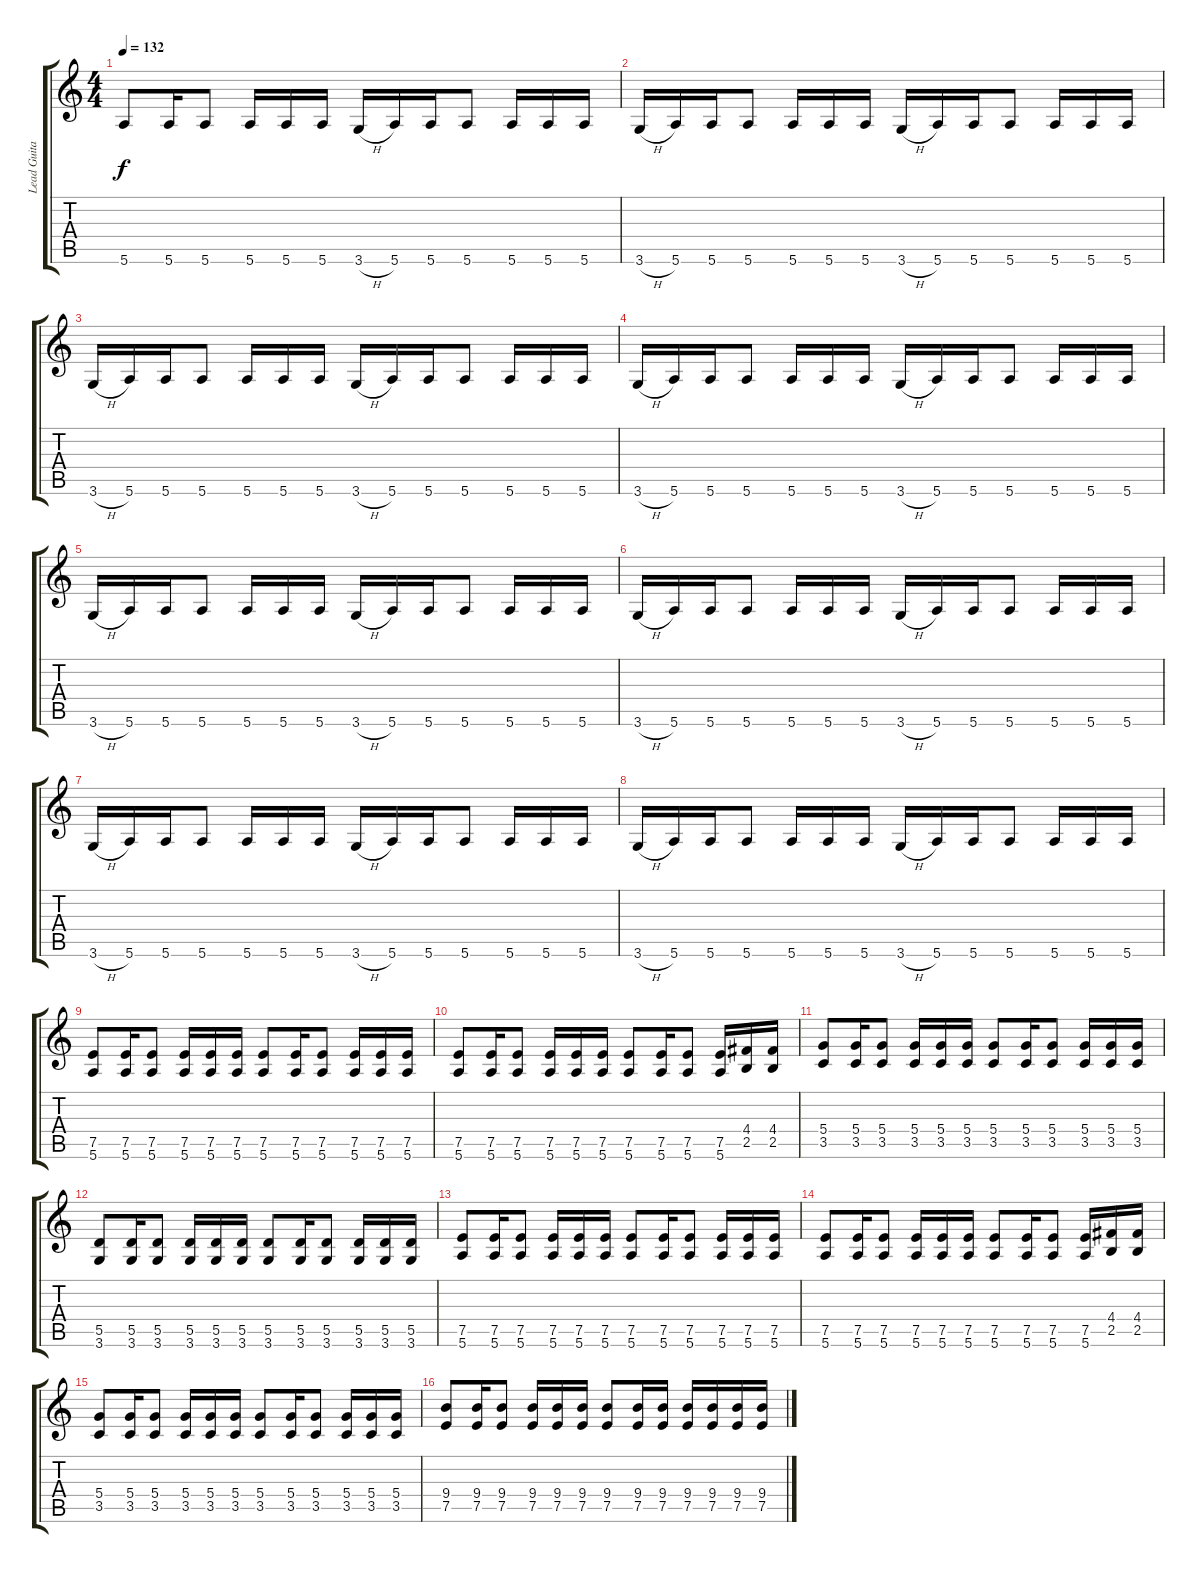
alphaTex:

\track ("Lead Guitar" "Lead Guita") {instrument overdrivenguitar}
\staff {score tabs}
\tuning (E4 B3 G3 D3 A2 E2) {hide}
\ts (4 4)
\tempo 132
\clef g2
\ks c
5.6.8{dy f instrument overdrivenguitar} 5.6.16 5.6.8 5.6.16 5.6.16 5.6.16 3.6{h}.16 5.6.16 5.6.16 5.6.8 5.6.16 5.6.16 5.6.16 |
3.6{h}.16 5.6.16 5.6.16 5.6.8 5.6.16 5.6.16 5.6.16 3.6{h}.16 5.6.16 5.6.16 5.6.8 5.6.16 5.6.16 5.6.16 |
3.6{h}.16 5.6.16 5.6.16 5.6.8 5.6.16 5.6.16 5.6.16 3.6{h}.16 5.6.16 5.6.16 5.6.8 5.6.16 5.6.16 5.6.16 |
3.6{h}.16 5.6.16 5.6.16 5.6.8 5.6.16 5.6.16 5.6.16 3.6{h}.16 5.6.16 5.6.16 5.6.8 5.6.16 5.6.16 5.6.16 |
3.6{h}.16 5.6.16 5.6.16 5.6.8 5.6.16 5.6.16 5.6.16 3.6{h}.16 5.6.16 5.6.16 5.6.8 5.6.16 5.6.16 5.6.16 |
3.6{h}.16 5.6.16 5.6.16 5.6.8 5.6.16 5.6.16 5.6.16 3.6{h}.16 5.6.16 5.6.16 5.6.8 5.6.16 5.6.16 5.6.16 |
3.6{h}.16 5.6.16 5.6.16 5.6.8 5.6.16 5.6.16 5.6.16 3.6{h}.16 5.6.16 5.6.16 5.6.8 5.6.16 5.6.16 5.6.16 |
3.6{h}.16 5.6.16 5.6.16 5.6.8 5.6.16 5.6.16 5.6.16 3.6{h}.16 5.6.16 5.6.16 5.6.8 5.6.16 5.6.16 5.6.16 |
(7.5 5.6).8 (7.5 5.6).16 (7.5 5.6).8 (7.5 5.6).16 (7.5 5.6).16 (7.5 5.6).16 (7.5 5.6).8 (7.5 5.6).16 (7.5 5.6).8 (7.5 5.6).16 (7.5 5.6).16 (7.5 5.6).16 |
(7.5 5.6).8 (7.5 5.6).16 (7.5 5.6).8 (7.5 5.6).16 (7.5 5.6).16 (7.5 5.6).16 (7.5 5.6).8 (7.5 5.6).16 (7.5 5.6).8 (7.5 5.6).16 (4.4 2.5).16 (4.4 2.5).16 |
(5.4 3.5).8 (5.4 3.5).16 (5.4 3.5).8 (5.4 3.5).16 (5.4 3.5).16 (5.4 3.5).16 (5.4 3.5).8 (5.4 3.5).16 (5.4 3.5).8 (5.4 3.5).16 (5.4 3.5).16 (5.4 3.5).16 |
(5.5 3.6).8 (5.5 3.6).16 (5.5 3.6).8 (5.5 3.6).16 (5.5 3.6).16 (5.5 3.6).16 (5.5 3.6).8 (5.5 3.6).16 (5.5 3.6).8 (5.5 3.6).16 (5.5 3.6).16 (5.5 3.6).16 |
(7.5 5.6).8 (7.5 5.6).16 (7.5 5.6).8 (7.5 5.6).16 (7.5 5.6).16 (7.5 5.6).16 (7.5 5.6).8 (7.5 5.6).16 (7.5 5.6).8 (7.5 5.6).16 (7.5 5.6).16 (7.5 5.6).16 |
(7.5 5.6).8 (7.5 5.6).16 (7.5 5.6).8 (7.5 5.6).16 (7.5 5.6).16 (7.5 5.6).16 (7.5 5.6).8 (7.5 5.6).16 (7.5 5.6).8 (7.5 5.6).16 (4.4 2.5).16 (4.4 2.5).16 |
(5.4 3.5).8 (5.4 3.5).16 (5.4 3.5).8 (5.4 3.5).16 (5.4 3.5).16 (5.4 3.5).16 (5.4 3.5).8 (5.4 3.5).16 (5.4 3.5).8 (5.4 3.5).16 (5.4 3.5).16 (5.4 3.5).16 |
(9.4 7.5).8 (9.4 7.5).16 (9.4 7.5).8 (9.4 7.5).16 (9.4 7.5).16 (9.4 7.5).16 (9.4 7.5).8 (9.4 7.5).16 (9.4 7.5).16 (9.4 7.5).16 (9.4 7.5).16 (9.4 7.5).16 (9.4 7.5).16
